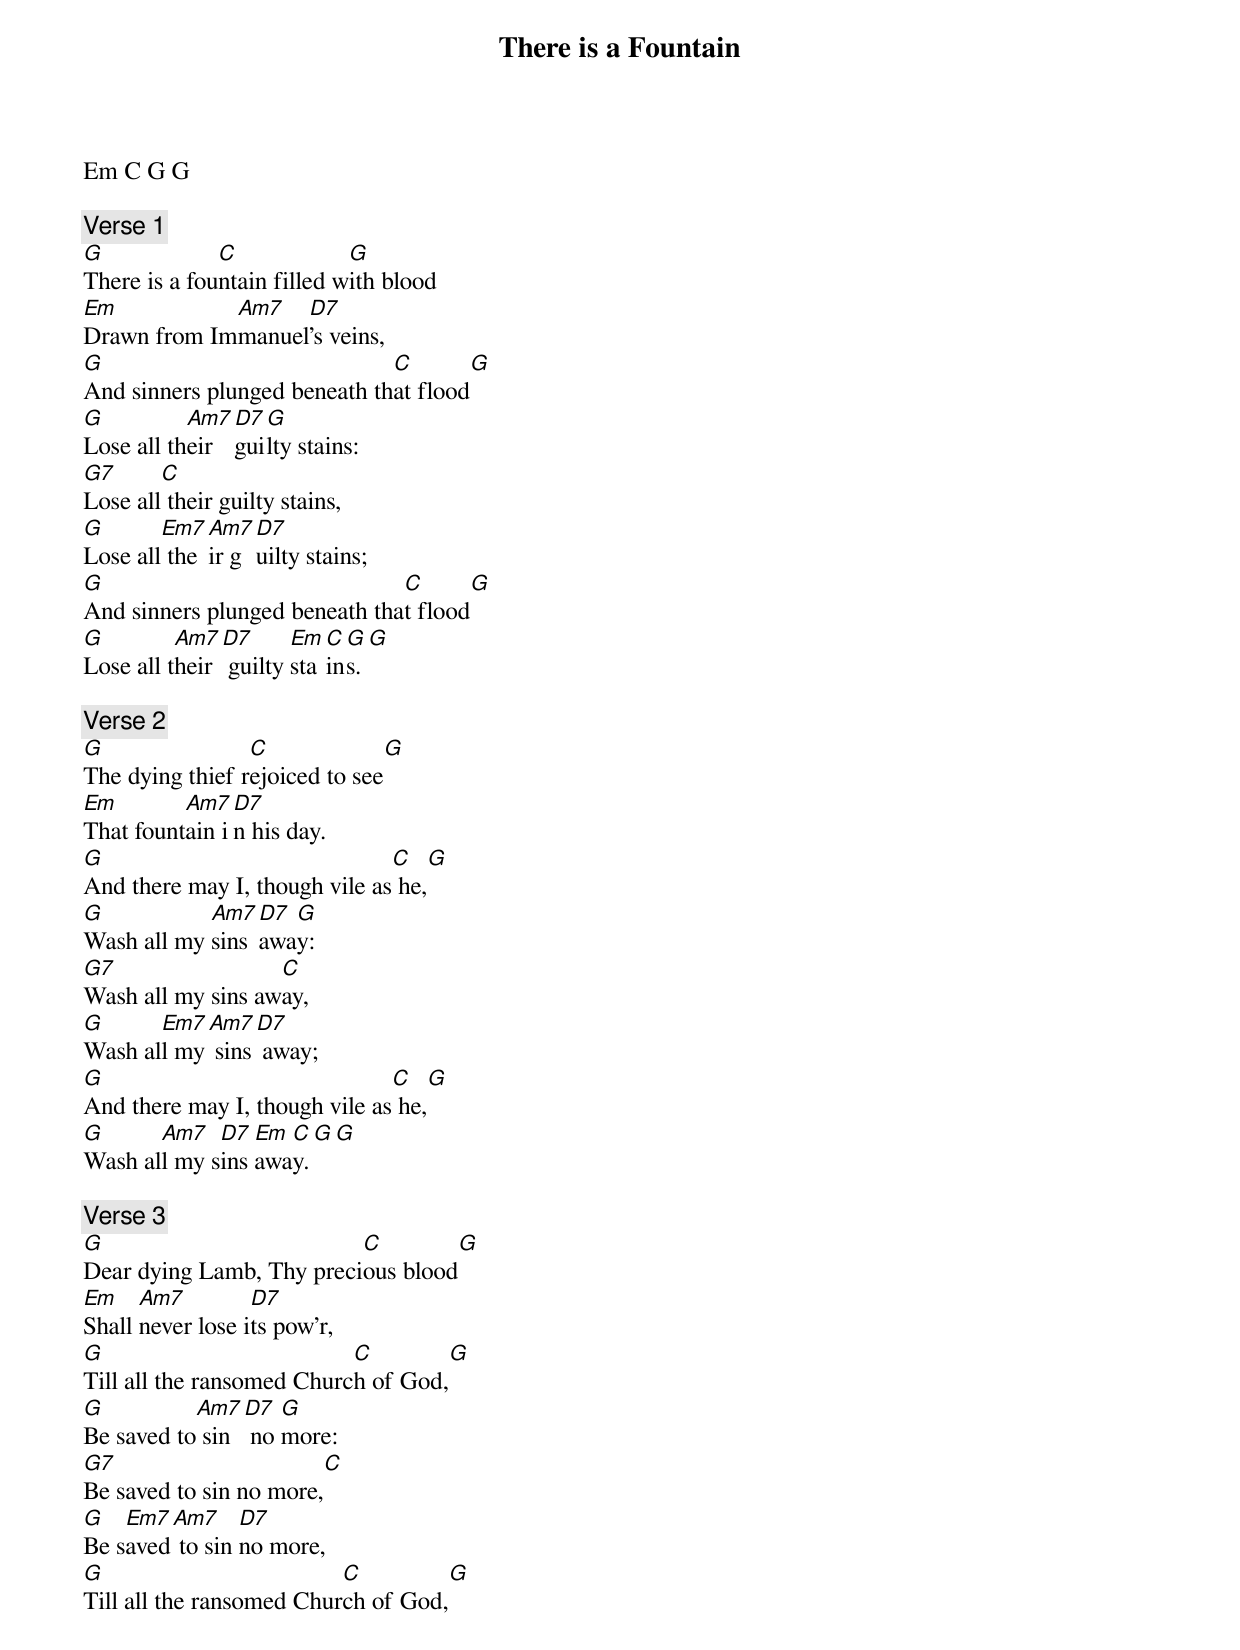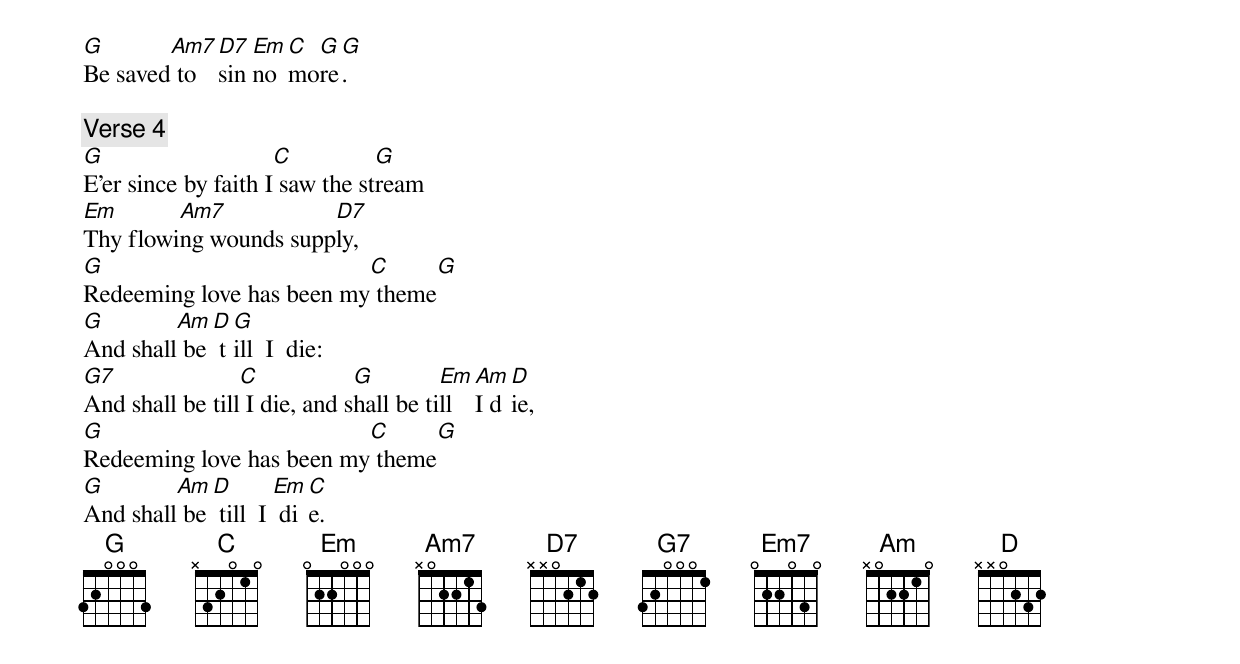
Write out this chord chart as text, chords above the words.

There is a Fountain

Em C G G

[Verse 1]
G             C             G
There is a fountain filled with blood
Em           Am7   D7
Drawn from Immanuel's veins,
G                             C             G
And sinners plunged beneath that flood
G          Am7 D7 G
Lose all their guilty stains:
G7      C
Lose all their guilty stains,
G       Em7 Am7 D7
Lose all their guilty stains;
G                              C              G
And sinners plunged beneath that flood
G         Am7 D7      Em C G G
Lose all their guilty stains.

[Verse 2]
G                C             G
The dying thief rejoiced to see
Em        Am7  D7
That fountain in his day.
G                              C        G
And there may I, though vile as he,
G           Am7  D7 G
Wash all my sins away:
G7                 C
Wash all my sins away,
G      Em7 Am7  D7
Wash all my sins away;
G                              C         G
And there may I, though vile as he,
G      Am7   D7  Em C G G
Wash all my sins away.

[Verse 3]
G                         C            G
Dear dying Lamb, Thy precious blood
Em    Am7         D7
Shall never lose its pow'r,
G                          C              G
Till all the ransomed Church of God,
G          Am7 D7  G
Be saved to sin no more:
G7                      C
Be saved to sin no more,
G   Em7 Am7     D7
Be saved to sin no more,
G                         C              G
Till all the ransomed Church of God,
G       Am7 D7  Em C G G
Be saved to sin no more.

[Verse 4]
G                    C          G
E'er since by faith I saw the stream
Em       Am7           D7
Thy flowing wounds supply,
G                         C             G
Redeeming love has been my theme
G        Am D G
And shall be till  I  die:
G7               C 	      G         Em Am D
And shall be till I die, and shall be till I die,
G                         C             G
Redeeming love has been my theme
G        Am D        Em C
And shall be till  I  die.
